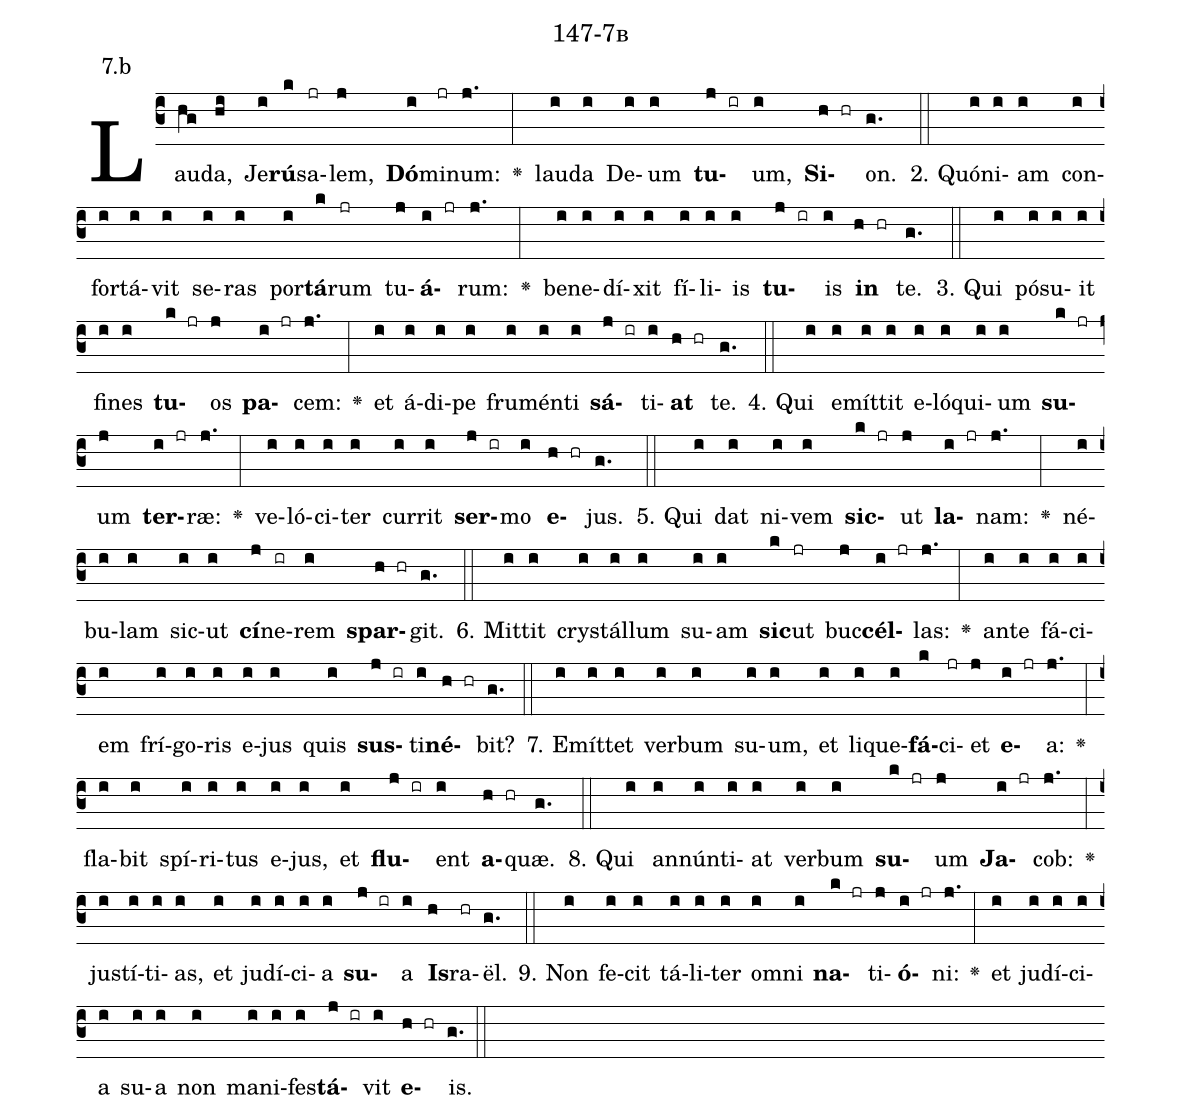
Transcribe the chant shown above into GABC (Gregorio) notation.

name: 147-7b;
annotation: 7.b;
%%
(c3)Lau(hg)da,(hi) Je(i)<b>rú</b>(k)sa(jr)lem,(j) <b>Dó</b>(i)mi(jr)num:(j.) <v>\greheightstar</v>(:) lau(i)da(i) De(i)um(i) <b>tu</b>(j ir)um,(i) <b>Si</b>(h hr)on.(g.) (::)
2. Quón(i)i(i)am(i) con(i)for(i)tá(i)vit(i) se(i)ras(i) por(i)<b>tá</b>(k)rum(jr) tu(j)<b>á</b>(i jr)rum:(j.) <v>\greheightstar</v>(:) be(i)ne(i)dí(i)xit(i) fí(i)li(i)is(i) <b>tu</b>(j ir)is(i) <b>in</b>(h hr) te.(g.) (::)
3. Qui(i) pó(i)su(i)it(i) fi(i)nes(i) <b>tu</b>(k jr)os(j) <b>pa</b>(i jr)cem:(j.) <v>\greheightstar</v>(:) et(i) á(i)di(i)pe(i) fru(i)mén(i)ti(i) <b>sá</b>(j ir)ti(i)<b>at</b>(h hr) te.(g.) (::)
4. Qui(i) e(i)mít(i)tit(i) e(i)ló(i)qui(i)um(i) <b>su</b>(k jr)um(j) <b>ter</b>(i jr)ræ:(j.) <v>\greheightstar</v>(:) ve(i)ló(i)ci(i)ter(i) cur(i)rit(i) <b>ser</b>(j ir)mo(i) <b>e</b>(h hr)jus.(g.) (::)
5. Qui(i) dat(i) ni(i)vem(i) <b>sic</b>(k jr)ut(j) <b>la</b>(i jr)nam:(j.) <v>\greheightstar</v>(:) né(i)bu(i)lam(i) sic(i)ut(i) <b>cí</b>(j)ne(ir)rem(i) <b>spar</b>(h hr)git.(g.) (::)
6. Mit(i)tit(i) crys(i)tál(i)lum(i) su(i)am(i) <b>sic</b>(k)ut(jr) buc(j)<b>cél</b>(i jr)las:(j.) <v>\greheightstar</v>(:) an(i)te(i) fá(i)ci(i)em(i) frí(i)go(i)ris(i) e(i)jus(i) quis(i) <b>sus</b>(j ir)ti(i)<b>né</b>(h hr)bit?(g.) (::)
7. E(i)mít(i)tet(i) ver(i)bum(i) su(i)um,(i) et(i) li(i)que(i)<b>fá</b>(k)ci(jr)et(j) <b>e</b>(i jr)a:(j.) <v>\greheightstar</v>(:) fla(i)bit(i) spí(i)ri(i)tus(i) e(i)jus,(i) et(i) <b>flu</b>(j ir)ent(i) <b>a</b>(h hr)quæ.(g.) (::)
8. Qui(i) an(i)nún(i)ti(i)at(i) ver(i)bum(i) <b>su</b>(k jr)um(j) <b>Ja</b>(i jr)cob:(j.) <v>\greheightstar</v>(:) jus(i)tí(i)ti(i)as,(i) et(i) ju(i)dí(i)ci(i)a(i) <b>su</b>(j ir)a(i) <b>Is</b>(h)ra(hr)ël.(g.) (::)
9. Non(i) fe(i)cit(i) tá(i)li(i)ter(i) om(i)ni(i) <b>na</b>(k jr)ti(j)<b>ó</b>(i jr)ni:(j.) <v>\greheightstar</v>(:) et(i) ju(i)dí(i)ci(i)a(i) su(i)a(i) non(i) ma(i)ni(i)fes(i)<b>tá</b>(j ir)vit(i) <b>e</b>(h hr)is.(g.) (::)
